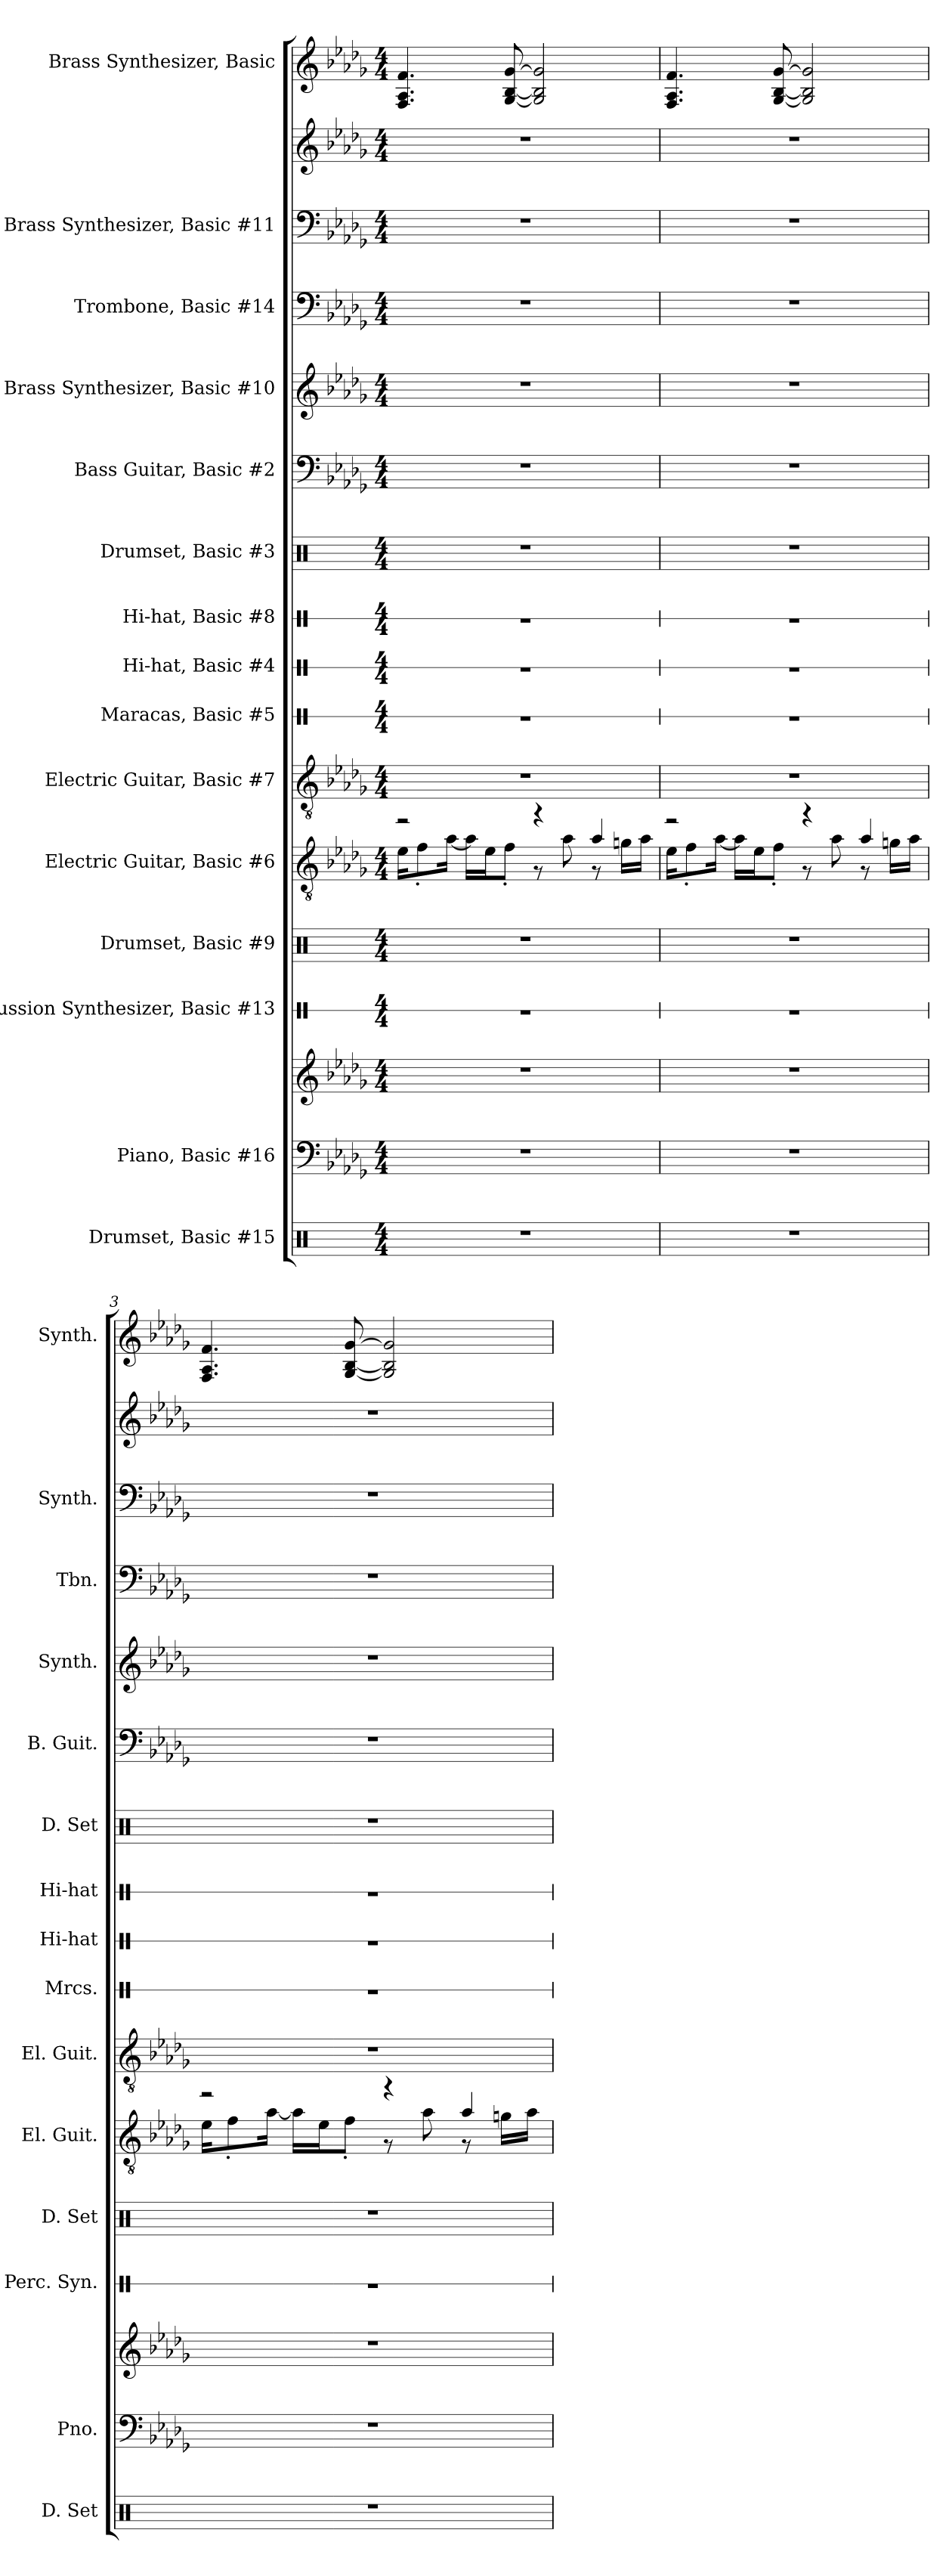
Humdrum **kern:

**kern	**kern	**kern	**kern	**kern	**kern	**kern	**kern	**kern	**kern	**kern	**kern	**kern	**kern	**kern	**kern	**kern
*part15	*part14	*part14	*part13	*part12	*part11	*part10	*part9	*part8	*part7	*part6	*part5	*part4	*part3	*part2	*part2	*part1
*staff17	*staff16	*staff15	*staff14	*staff13	*staff12	*staff11	*staff10	*staff9	*staff8	*staff7	*staff6	*staff5	*staff4	*staff3	*staff2	*staff1
*I"Drumset, Basic #15	*I"Piano, Basic #16	*	*I"Percussion Synthesizer, Basic #13	*I"Drumset, Basic #9	*I"Electric Guitar, Basic #6	*I"Electric Guitar, Basic #7	*I"Maracas, Basic #5	*I"Hi-hat, Basic #4	*I"Hi-hat, Basic #8	*I"Drumset, Basic #3	*I"Bass Guitar, Basic #2	*I"Brass Synthesizer, Basic #10	*I"Trombone, Basic #14	*I"Brass Synthesizer, Basic #11	*	*I"Brass Synthesizer, Basic
*I'D. Set	*I'Pno.	*	*I'Perc. Syn.	*I'D. Set	*I'El. Guit.	*I'El. Guit.	*I'Mrcs.	*I'Hi-hat	*I'Hi-hat	*I'D. Set	*I'B. Guit.	*I'Synth.	*I'Tbn.	*I'Synth.	*	*I'Synth.
*	*	*	*stria1	*	*	*	*stria1	*stria1	*stria1	*	*	*	*	*	*	*
*clefX	*clefF4	*clefG2	*clefX	*clefX	*clefGv2	*clefGv2	*clefX	*clefX	*clefX	*clefX	*clefF4	*clefG2	*clefF4	*clefF4	*clefG2	*clefG2
*	*	*	*	*	*	*	*	*	*	*	*ITrd7c12	*	*	*	*	*
*k[]	*k[b-e-a-d-g-]	*k[b-e-a-d-g-]	*k[]	*k[]	*k[b-e-a-d-g-]	*k[b-e-a-d-g-]	*k[]	*k[]	*k[]	*k[]	*k[b-e-a-d-g-]	*k[b-e-a-d-g-]	*k[b-e-a-d-g-]	*k[b-e-a-d-g-]	*k[b-e-a-d-g-]	*k[b-e-a-d-g-]
*M4/4	*M4/4	*M4/4	*M4/4	*M4/4	*M4/4	*M4/4	*M4/4	*M4/4	*M4/4	*M4/4	*M4/4	*M4/4	*M4/4	*M4/4	*M4/4	*M4/4
*MM138	*MM138	*MM138	*MM138	*MM138	*MM138	*MM138	*MM138	*MM138	*MM138	*MM138	*MM138	*MM138	*MM138	*MM138	*MM138	*MM138
=1	=1	=1	=1	=1	=1	=1	=1	=1	=1	=1	=1	=1	=1	=1	=1	=1
*	*	*	*	*	*^	*	*	*	*	*	*	*	*	*	*	*
1r	1r	1r	1r	1r	2r	16e-\KL	1r	1r	1r	1r	1r	1r	1r	1r	1r	1r	4.F/ 4.A-/ 4.f/
.	.	.	.	.	.	8f'\	.	.	.	.	.	.	.	.	.	.	.
.	.	.	.	.	.	[16a-\Jk	.	.	.	.	.	.	.	.	.	.	.
.	.	.	.	.	.	16a-\LL]	.	.	.	.	.	.	.	.	.	.	.
.	.	.	.	.	.	16e-\J	.	.	.	.	.	.	.	.	.	.	.
.	.	.	.	.	.	8f'\J	.	.	.	.	.	.	.	.	.	.	[8G-/ [8B-/ [8g-/
.	.	.	.	.	4r	8r	.	.	.	.	.	.	.	.	.	.	2G-/] 2B-/] 2g-/]
.	.	.	.	.	.	8a-\	.	.	.	.	.	.	.	.	.	.	.
.	.	.	.	.	4a-/	8r	.	.	.	.	.	.	.	.	.	.	.
.	.	.	.	.	.	16gn\LL	.	.	.	.	.	.	.	.	.	.	.
.	.	.	.	.	.	16a-\JJ	.	.	.	.	.	.	.	.	.	.	.
!!LO:PB:g=z
=2	=2	=2	=2	=2	=2	=2	=2	=2	=2	=2	=2	=2	=2	=2	=2	=2	=2
1r	1r	1r	1r	1r	2r	16e-\KL	1r	1r	1r	1r	1r	1r	1r	1r	1r	1r	4.F/ 4.A-/ 4.f/
.	.	.	.	.	.	8f'\	.	.	.	.	.	.	.	.	.	.	.
.	.	.	.	.	.	[16a-\Jk	.	.	.	.	.	.	.	.	.	.	.
.	.	.	.	.	.	16a-\LL]	.	.	.	.	.	.	.	.	.	.	.
.	.	.	.	.	.	16e-\J	.	.	.	.	.	.	.	.	.	.	.
.	.	.	.	.	.	8f'\J	.	.	.	.	.	.	.	.	.	.	[8G-/ [8B-/ [8g-/
.	.	.	.	.	4r	8r	.	.	.	.	.	.	.	.	.	.	2G-/] 2B-/] 2g-/]
.	.	.	.	.	.	8a-\	.	.	.	.	.	.	.	.	.	.	.
.	.	.	.	.	4a-/	8r	.	.	.	.	.	.	.	.	.	.	.
.	.	.	.	.	.	16gn\LL	.	.	.	.	.	.	.	.	.	.	.
.	.	.	.	.	.	16a-\JJ	.	.	.	.	.	.	.	.	.	.	.
=3	=3	=3	=3	=3	=3	=3	=3	=3	=3	=3	=3	=3	=3	=3	=3	=3	=3
1r	1r	1r	1r	1r	2r	16e-\KL	1r	1r	1r	1r	1r	1r	1r	1r	1r	1r	4.F/ 4.A-/ 4.f/
.	.	.	.	.	.	8f'\	.	.	.	.	.	.	.	.	.	.	.
.	.	.	.	.	.	[16a-\Jk	.	.	.	.	.	.	.	.	.	.	.
.	.	.	.	.	.	16a-\LL]	.	.	.	.	.	.	.	.	.	.	.
.	.	.	.	.	.	16e-\J	.	.	.	.	.	.	.	.	.	.	.
.	.	.	.	.	.	8f'\J	.	.	.	.	.	.	.	.	.	.	[8G-/ [8B-/ [8g-/
.	.	.	.	.	4r	8r	.	.	.	.	.	.	.	.	.	.	2G-/] 2B-/] 2g-/]
.	.	.	.	.	.	8a-\	.	.	.	.	.	.	.	.	.	.	.
.	.	.	.	.	4a-/	8r	.	.	.	.	.	.	.	.	.	.	.
.	.	.	.	.	.	16gn\LL	.	.	.	.	.	.	.	.	.	.	.
.	.	.	.	.	.	16a-\JJ	.	.	.	.	.	.	.	.	.	.	.
*	*	*	*	*	*v	*v	*	*	*	*	*	*	*	*	*	*	*
=	=	=	=	=	=	=	=	=	=	=	=	=	=	=	=	=
*-	*-	*-	*-	*-	*-	*-	*-	*-	*-	*-	*-	*-	*-	*-	*-	*-
